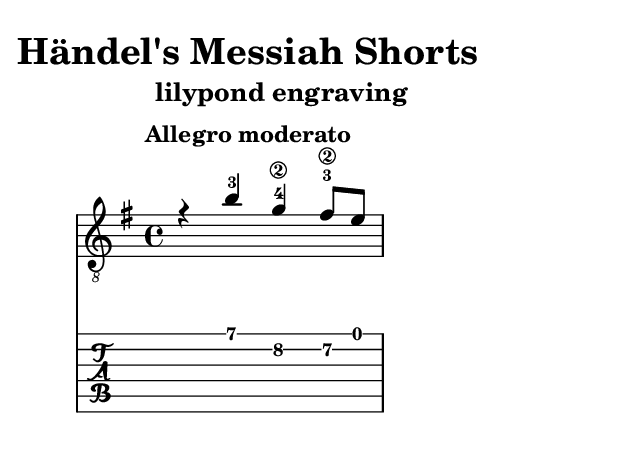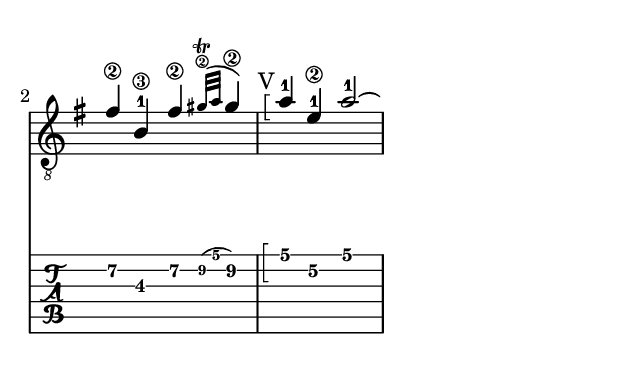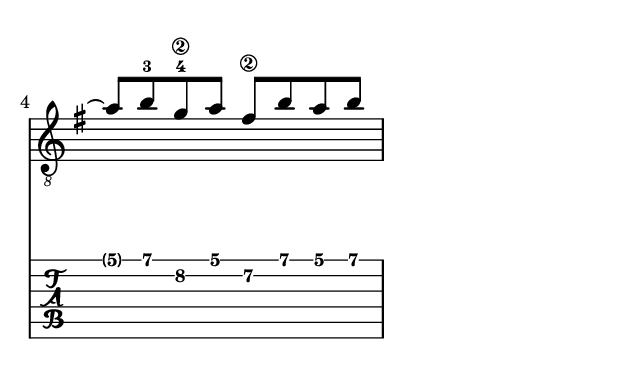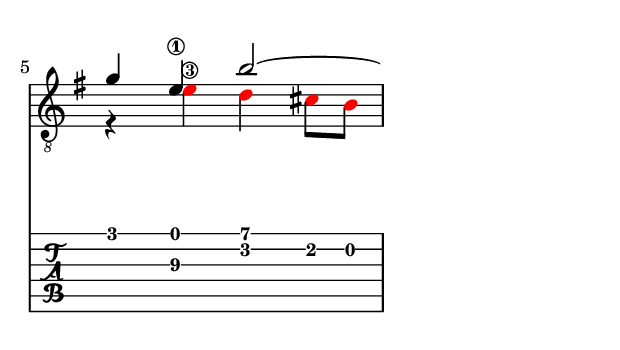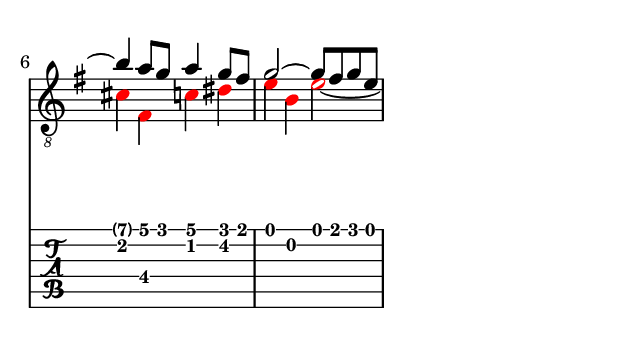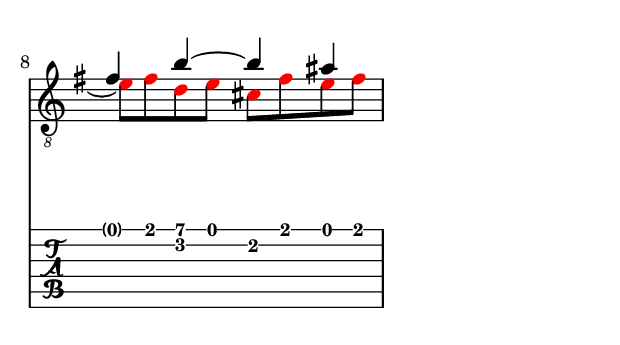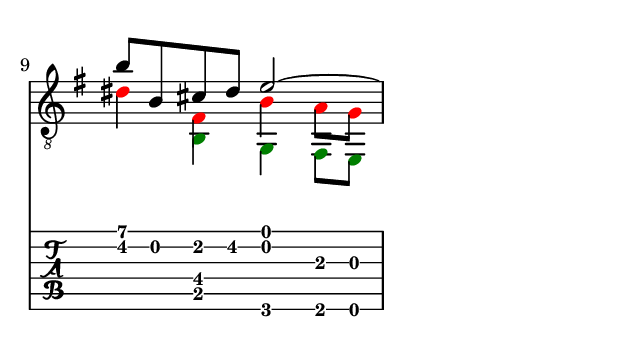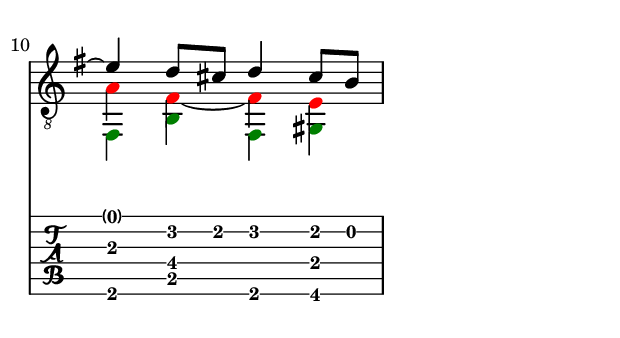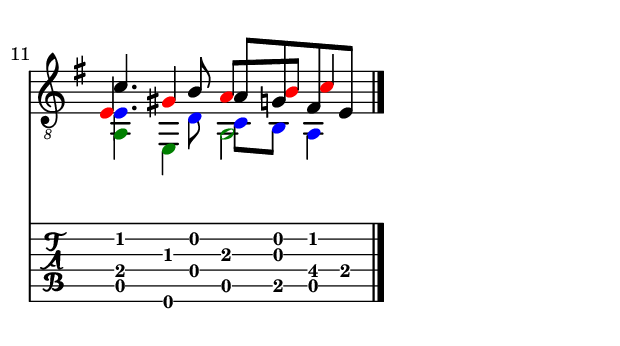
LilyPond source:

\version "2.24.0"
\language "italiano"

#(set-default-paper-size "a6")

\paper {
  top-margin = 60
  right-margin = 40
  max-systems-per-page = 1
  print-page-number = false
}

barre = #(define-music-function (parser location grow) (number?)
#{
  \override Arpeggio.stencil = #ly:arpeggio::brew-chord-bracket
  \once \override Arpeggio.positions  = #(lambda (grob)
    (let ((iv (ly:arpeggio::calc-positions grob))
          (grow-hi (max 0 (/ grow 2)))
          (grow-lo (min 0 (/ grow 2))))
      (cons (+ (car iv) grow-lo) (+ (cdr iv) grow-hi))))
  $(make-music 'EventChord 'elements (list (make-music 'ArpeggioEvent)))
#})

violinoA = \relative do' {
    \voiceOne
    \key mi \minor
    %1
    r4                 si'-3                sol\2-4               fad8\2-3    mi       |
    \break
    %2
    fad4\2             si,\3-1              fad'\2                \grace sold32\2 \trill (\grace la sold4\2) |
    %3
    \barre #-2
    ^ \markup { \hspace #-2 "V"}
    la4-1                 mi\2-1                 la2~-1                                   |
    \break
    %4
    la8      si-3        sol\2-4      la        fad\2        si       la        si       |
    \break
    %5
    sol4               mi\1                 si'2~                                  |
    %6
    si4                la8        sol       la4                 sol8      fad      |
    %7
    sol2~                                   sol8       fad      sol       mi       |
    %8
    fad4               si~                  si                  lad                |
    \break
    %9
    si8      si,       dod        red       mi2~                                   |
    %10
    mi4                re8        dod       re4                 dod8      si       |
    %11
    do4.                          si8       
    \once \override NoteColumn.force-hshift = #1
    la         sol      fad       mi       |
}

violinoB = \relative do' {
    \voiceTwo
    \override NoteHead.color = #red
    \key mi \minor
    %1
    s1                                                                             |
    %2
    s1                                                                             |
    %3
    s1                                                                             |
    %4
    s1                                                                             |
    %5
    r4                 
    \once \override NoteColumn.force-hshift = #1
    mi4\3                re                  dod8      si       |
    %6
    dod4               fad,                 do'                 red                |
    %7
    mi                 si                   mi2~                                   |
    %8
    mi8      fad       re         mi        dod        fad      mi        fad      |
    %9
    red4               fad,                 si                  la8       sol      |
    %10
    la4                fad4~                fad                 mi                 |
    %11
    \stemUp
    \once \override NoteColumn.force-hshift = #-1
    mi                 sold                 la8
    \once \override NoteColumn.force-hshift = #1
    si       
    \once \override NoteColumn.force-hshift = #1
    do4                |
}

bassi = \relative do {
    \voiceFour
    \override NoteHead.color = #darkgreen
    \shiftOff
    \key mi \minor
    \stemDown
    %1
    s1                                                                             |
    %2
    s1                                                                             |
    %3
    s1                                                                             |
    %4
    s1                                                                             |
    %5
    s1                                                                             |
    %6
    s1                                                                             |
    %7
    s1                                                                             |
    %8
    s1                                                                             |
    %9
    s4                si                     sol                fad8       mi      |
    %10
    fad4              si                     fad                sold               |
    %11
    la                mi                     la2~                                  |
}

viola = \relative do {
    \voiceThree
    \override NoteHead.color = #blue
    \shiftOff
    \key mi \minor
    \stemDown
    %1
    s1                                                                             |
    %2
    s1                                                                             |
    %3
    s1                                                                             |
    %4
    s1                                                                             |
    %5
    s1                                                                             |
    %6
    s1                                                                             |
    %7
    s1                                                                             |
    %8
    s1                                                                             |
    %9
    s1                                                                             |
    %10
    s1                                                                             |
    %11
    mi4.                          re8         
    \once \override NoteColumn.force-hshift = #1
    do
    si       la4              |
}

allegro_moderato = {
  <<
  \violinoA
  \new Voice \violinoB
  \new Voice \viola
  \new Voice \bassi
  >>
}

\book {
  \header {
    title = "        Händel's Messiah Shorts"
    subtitle = "                    lilypond engraving"
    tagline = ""
  }
  \score {
    <<
      \new Staff = "main" \with {
        \clef "treble_8"
        \consists Merge_rests_engraver
      } \relative {
        \tempo \markup "Allegro moderato"
        \allegro_moderato
        \bar "|."
      }
      \new TabStaff \relative {
      <<
        \new TabVoice = "one" \violinoA
        \new TabVoice = "two" \violinoB
        \new TabVoice = "three" \viola
        \new TabVoice = "four" \bassi
      >>
      }
    >>
  }
}